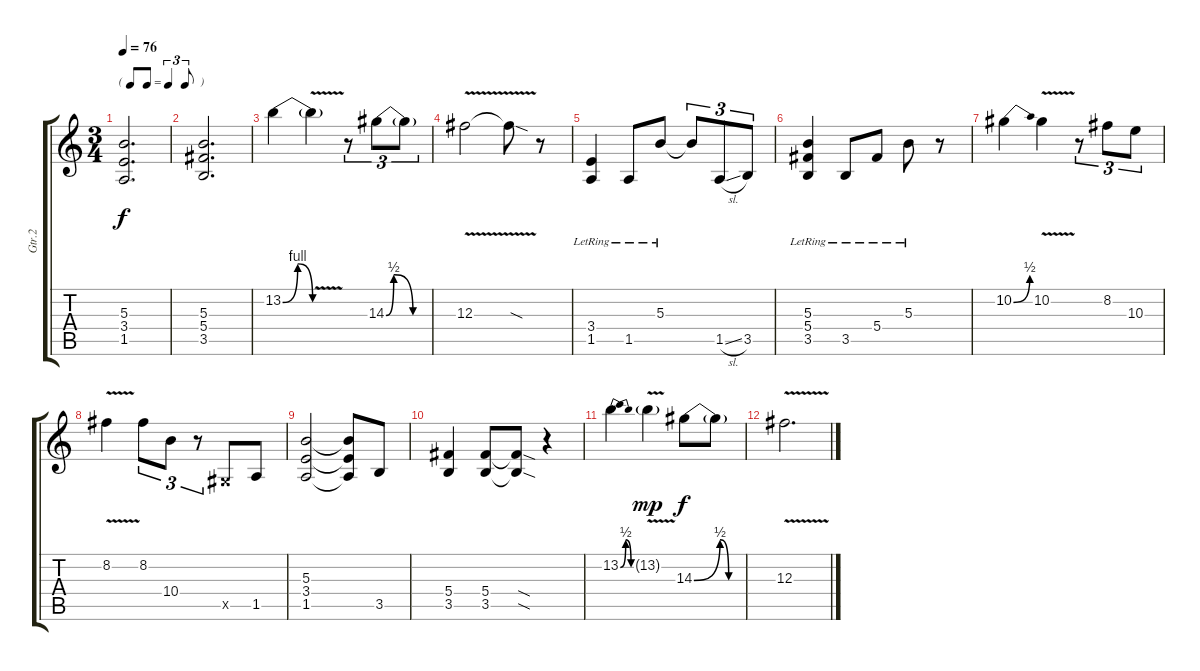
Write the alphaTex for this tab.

\track ("Gtr.2" "Gtr.2") {instrument acousticguitarsteel}
\staff {score tabs}
\tuning (Eb4 Bb3 Gb3 Db3 Ab2 Eb2) {hide}
\ts (3 4)
\tf triplet8th
\tempo 76
\clef g2
\ks c
(5.3 3.4 1.5).2{d dy f} |
(5.3 5.4 3.5).2{d} |
13.2{be (bendrelease 0 0 14 4 30 4 60 0)}.4 13.2{v t}.4 r.8{tu (3 2)} 14.3{be (custom 0 0 10 2 35 0 60 0)}.8{tu (3 2) beam merge} 14.3{t}.8{tu (3 2)} |
12.3{v}.2 12.3{sod t}.8 r.8 |
(3.4{lr} 1.5{lr}).4 1.5{lr}.8 5.3{lr}.8 5.3{t}.8{tu (3 2)} 1.5{sl}.8{tu (3 2) beam merge} 3.5.8{tu (3 2)} |
(5.3{lr} 5.4{lr} 3.5{lr}).4 3.5{lr}.8 5.4{lr}.8 5.3{lr}.8 r.8 |
10.2{be (bend 0 0 60 2)}.4 10.2{v}.4 r.8{tu (3 2)} 8.2.8{tu (3 2) beam merge} 10.3.8{tu (3 2)} |
8.2{v}.4 8.2.8{tu (3 2)} 10.4.8{tu (3 2)} r.8{tu (3 2)} 0.5{x}.8 1.5.8 |
(5.3 3.4 1.5).2 (5.3{t} 3.4{t} 1.5{t}).8 3.5.8 |
(5.4 3.5).4 (5.4 3.5).8 (5.4{sod t} 3.5{sod t}).8 r.4 |
13.2{be (bendrelease 0 0 35 2 45 2 60 0)}.4 13.2{v g}.4{dy mp} 14.3{be (custom 0 0 30 2 40 0 60 0)}.8{dy f} 14.3{t}.8 |
12.3{v}.2{d}
